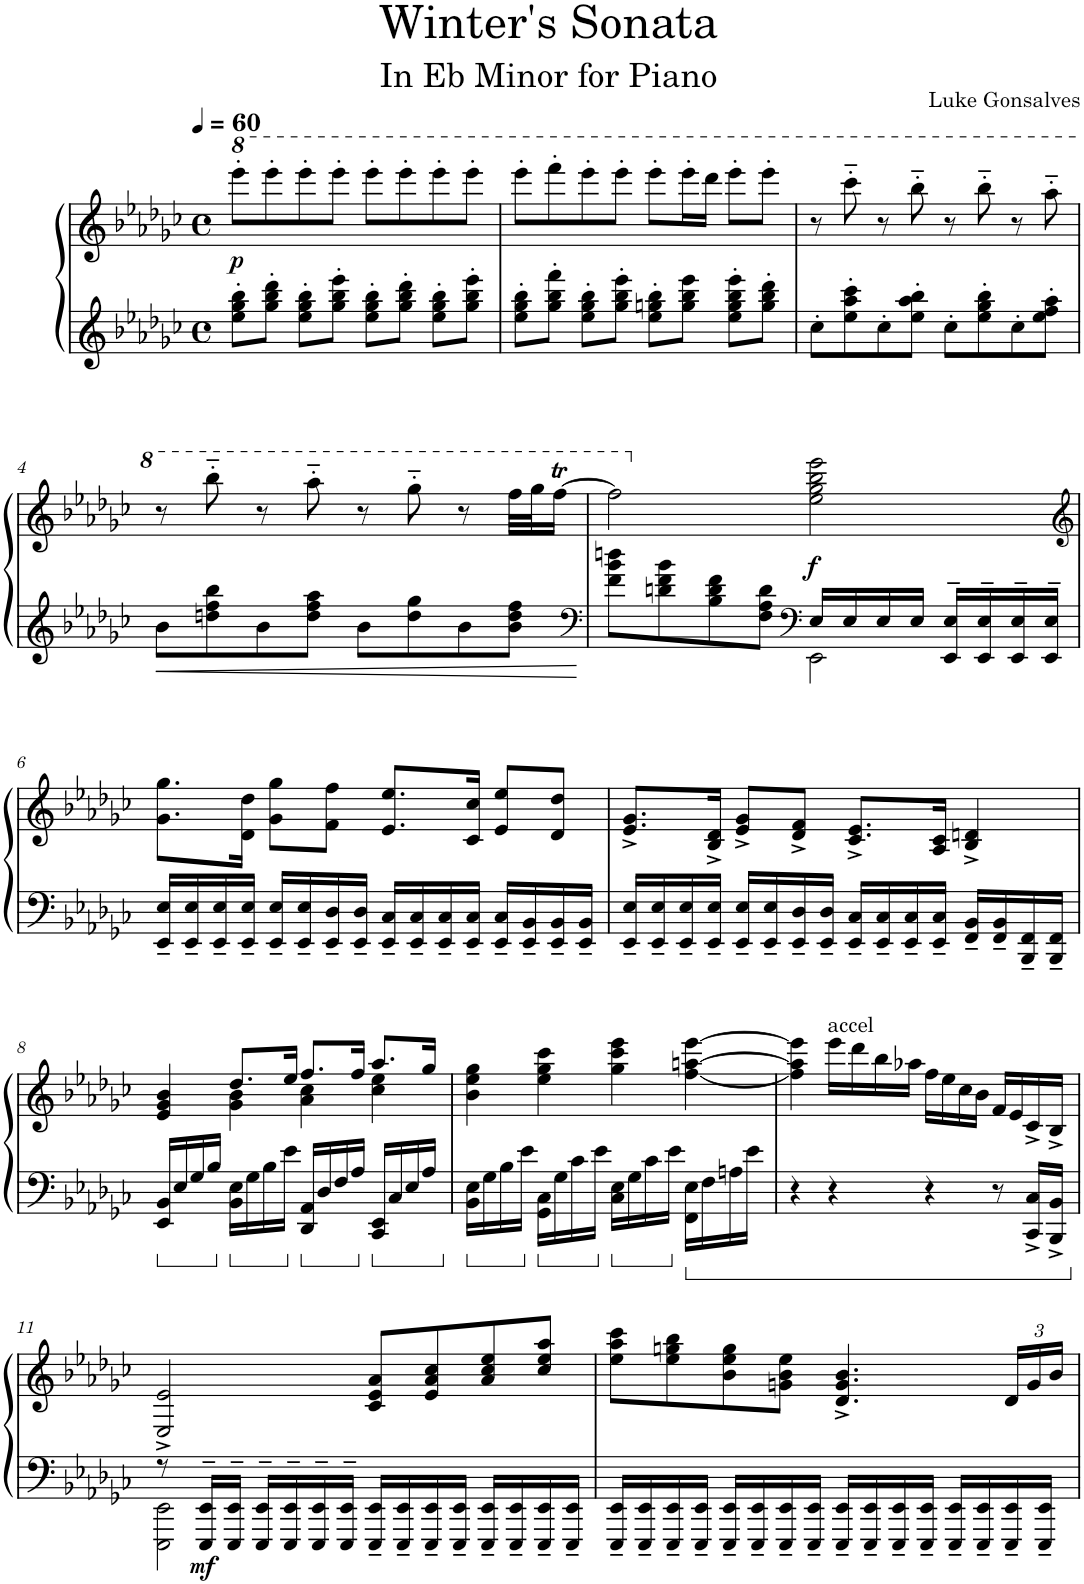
**kern	**kern	**dynam
*part1	*part1	*part1
*staff2	*staff1	*staff1/2
*I"Piano	*	*
*I'Pno.	*	*
*clefG2	*clefG2	*
*k[b-e-a-d-g-c-]	*k[b-e-a-d-g-c-]	*
*M4/4	*M4/4	*
*met(c)	*met(c)	*
*MM60	*MM60	*
*	*8va	*
=1	=1	=1
!	!	!LO:DY:b
8ee-\' 8gg-\' 8bb-\'L	8eeee-'\L	p
8gg-\' 8bb-\' 8ddd-\'J	8eeee-'\	.
8ee-\' 8gg-\' 8bb-\'L	8eeee-'\	.
8gg-\' 8bb-\' 8eee-\'J	8eeee-'\J	.
8ee-\' 8gg-\' 8bb-\'L	8eeee-'\L	.
8gg-\' 8bb-\' 8ddd-\'J	8eeee-'\	.
8ee-\' 8gg-\' 8bb-\'L	8eeee-'\	.
8gg-\' 8bb-\' 8eee-\'J	8eeee-'\J	.
=2	=2	=2
8ee-\' 8gg-\' 8bb-\'L	8eeee-'\L	.
8gg-\' 8bb-\' 8fff\'J	8ffff'\	.
8ee-\' 8gg-\' 8bb-\'L	8eeee-'\	.
8gg-\' 8bb-\' 8eee-\'J	8eeee-'\J	.
8ee-\' 8ggn\' 8bb-\'L	8eeee-'\L	.
8gg\ 8bb-\ 8eee-\J	16eeee-'\L	.
.	16dddd-\JJ	.
8ee-\' 8gg\' 8bb-\' 8eee-\'L	8eeee-'\L	.
8gg\' 8bb-\' 8ddd-\'J	8eeee-'\J	.
=3	=3	=3
8cc-'\L	8r	.
8ee-\' 8aa-\' 8ccc-\'	8cccc-'~\	.
8cc-'\	8r	.
8ee-\' 8aa-\' 8bb-\'J	8bbb-'~\	.
8cc-'\L	8r	.
8ee-\' 8gg-\' 8bb-\'	8bbb-'~\	.
8cc-'\	8r	.
8ee-\' 8ff\' 8aa-\'J	8aaa-'~\	.
!!LO:LB:g=z
=4	=4	=4
8b-\L	8r	.
8ddn\ 8ff\ 8bb-\	8bbb-'~\	.
8b-\	8r	.
8dd\ 8ff\ 8aa-\J	8aaa-'~\	.
8b-\L	8r	.
8dd\ 8gg-\	8ggg-'~\	.
8b-\	8r	.
8b-\ 8dd\ 8ff\J	32fff\LLL	.
.	32ggg-\J	.
.	[16ffft\JJ	.
=5	=5	=5
*clefF4	*	*
*^	*	*
8f\ 8b-\ 8ddn\L	2ryy	2fff\]	.
8dn\ 8f\ 8b-\	.	.	.
8B-\ 8d\ 8f\	.	.	.
8F\ 8A-\ 8d\J	.	.	.
*clefF4	*	*	*
*	*	*X8va	*
!	!	!	!LO:DY:b
16E-/LL	2EE-\	2ee-\ 2gg-\ 2bb-\ 2eee-\	f
16E-/	.	.	.
16E-/	.	.	.
16E-/JJ	.	.	.
16EE-/~ 16E-/~LL	.	.	.
16EE-/~ 16E-/~	.	.	.
16EE-/~ 16E-/~	.	.	.
16EE-/~ 16E-/~JJ	.	.	.
*v	*v	*	*
!!LO:LB:g=z
=6	=6	=6
*	*clefG2	*
16EE-/~ 16E-/~LL	8.g-\ 8.gg-\L	.
16EE-/~ 16E-/~	.	.
16EE-/~ 16E-/~	.	.
16EE-/~ 16E-/~JJ	16d-\ 16dd-\Jk	.
16EE-/~ 16E-/~LL	8g-\ 8gg-\L	.
16EE-/~ 16E-/~	.	.
16EE-/~ 16D-/~	8f\ 8ff\J	.
16EE-/~ 16D-/~JJ	.	.
16EE-/~ 16C-/~LL	8.e-/ 8.ee-/L	.
16EE-/~ 16C-/~	.	.
16EE-/~ 16C-/~	.	.
16EE-/~ 16C-/~JJ	16c-/ 16cc-/Jk	.
16EE-/~ 16C-/~LL	8e-/ 8ee-/L	.
16EE-/~ 16BB-/~	.	.
16EE-/~ 16BB-/~	8d-/ 8dd-/J	.
16EE-/~ 16BB-/~JJ	.	.
=7	=7	=7
16EE-/~ 16E-/~LL	8.e-/^ 8.g-/^L	.
16EE-/~ 16E-/~	.	.
16EE-/~ 16E-/~	.	.
16EE-/~ 16E-/~JJ	16B-/^ 16d-/^Jk	.
16EE-/~ 16E-/~LL	8e-/^ 8g-/^L	.
16EE-/~ 16E-/~	.	.
16EE-/~ 16D-/~	8d-/^ 8f/^J	.
16EE-/~ 16D-/~JJ	.	.
16EE-/~ 16C-/~LL	8.c-/^ 8.e-/^L	.
16EE-/~ 16C-/~	.	.
16EE-/~ 16C-/~	.	.
16EE-/~ 16C-/~JJ	16A-/ 16c-/Jk	.
16FF/~ 16BB-/~LL	4B-/^ 4dn/^	.
16FF/~ 16BB-/~	.	.
16BBB-/~ 16FF/~	.	.
16BBB-/~ 16FF/~JJ	.	.
!!LO:LB:g=z
=8	=8	=8
*	*^	*
16EE-/ 16BB-/LL	4e-/ 4g-/ 4b-/	4ryy	.
16E-/	.	.	.
16G-/	.	.	.
16B-/JJ	.	.	.
16BB-\ 16E-\LL	8.dd-/L	4g-\ 4b-\	.
16G-\	.	.	.
16B-\	.	.	.
16e-\JJ	16ee-/Jk	.	.
16DD-/ 16AA-/LL	8.ff/L	4a-\ 4cc-\	.
16D-/	.	.	.
16F/	.	.	.
16A-/JJ	16ff/Jk	.	.
16CC-/ 16EE-/LL	8.aa-/L	4cc-\ 4ee-\	.
16C-/	.	.	.
16E-/	.	.	.
16A-/JJ	16gg-/Jk	.	.
*	*v	*v	*
=9	=9	=9
16BB-\ 16E-\LL	4b-\ 4ee-\ 4gg-\	.
16G-\	.	.
16B-\	.	.
16e-\JJ	.	.
16GG-\ 16C-\LL	4ee-\ 4gg-\ 4ccc-\	.
16G-\	.	.
16c-\	.	.
16e-\JJ	.	.
16C-\ 16E-\LL	4gg-\ 4ccc-\ 4eee-\	.
16G-\	.	.
16c-\	.	.
16e-\JJ	.	.
16FF\ 16E-\LL	[4ff\ [4aan\ [4eee-\	.
16F\	.	.
16An\	.	.
16e-\JJ	.	.
=10	=10	=10
4r	4ff\] 4aa\] 4eee-\]	.
!	!LO:TX:a:t=accel	!
4r	16eee-\LL	.
.	16ddd-\	.
.	16bb-\	.
.	16aa-X\JJ	.
4r	16ff\LL	.
.	16ee-\	.
.	16cc-\	.
.	16b-\JJ	.
8r	16f/LL	.
.	16e-/	.
16CC-/^ 16C-/^LL	16c-^/	.
16BBB-/^ 16BB-/^JJ	16B-^/JJ	.
!!LO:LB:g=z
=11	=11	=11
*^	*	*
8r	2EEE-\ 2EE-\	2E-/^ 2e-/^	.
!	!	!	!LO:DY:b=2
16EEE-/~ 16EE-/~LL	.	.	mf
16EEE-/~ 16EE-/~JJ	.	.	.
16EEE-/~ 16EE-/~LL	.	.	.
16EEE-/~ 16EE-/~	.	.	.
16EEE-/~ 16EE-/~	.	.	.
16EEE-/~ 16EE-/~JJ	.	.	.
16EEE-/~ 16EE-/~LL	2ryy	8c-/ 8e-/ 8a-/L	.
16EEE-/~ 16EE-/~	.	.	.
16EEE-/~ 16EE-/~	.	8e-/ 8a-/ 8cc-/	.
16EEE-/~ 16EE-/~JJ	.	.	.
16EEE-/~ 16EE-/~LL	.	8a-/ 8cc-/ 8ee-/	.
16EEE-/~ 16EE-/~	.	.	.
16EEE-/~ 16EE-/~	.	8cc-/ 8ee-/ 8aa-/J	.
16EEE-/~ 16EE-/~JJ	.	.	.
*v	*v	*	*
=12	=12	=12
16EEE-/~ 16EE-/~LL	8ee-\ 8aa-\ 8ccc-\L	.
16EEE-/~ 16EE-/~	.	.
16EEE-/~ 16EE-/~	8ee-\ 8ggn\ 8bb-\	.
16EEE-/~ 16EE-/~JJ	.	.
16EEE-/~ 16EE-/~LL	8b-\ 8ee-\ 8gg\	.
16EEE-/~ 16EE-/~	.	.
16EEE-/~ 16EE-/~	8gn\ 8b-\ 8ee-\J	.
16EEE-/~ 16EE-/~JJ	.	.
16EEE-/~ 16EE-/~LL	4.d-/^ 4.g/^ 4.b-/^	.
16EEE-/~ 16EE-/~	.	.
16EEE-/~ 16EE-/~	.	.
16EEE-/~ 16EE-/~JJ	.	.
16EEE-/~ 16EE-/~LL	.	.
16EEE-/~ 16EE-/~	.	.
*	*Xbrackettup	*
16EEE-/~ 16EE-/~	24d-/LL	.
.	24g/	.
16EEE-/~ 16EE-/~JJ	.	.
.	24b-/JJ	.
=	=	=
*-	*-	*-
